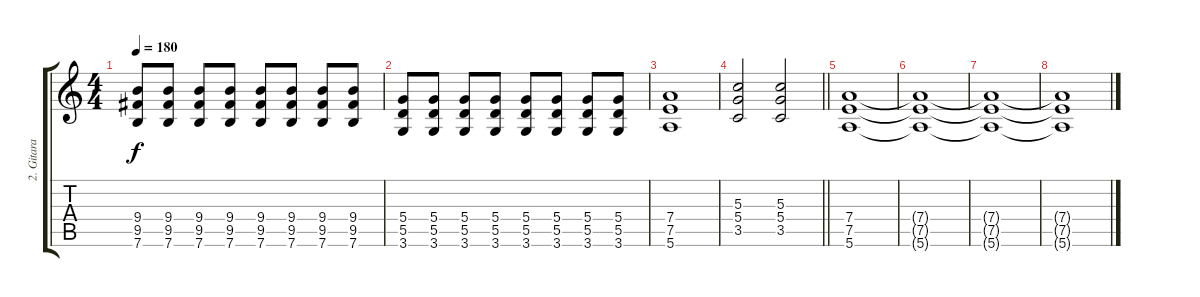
\track ("2. Gitara" "2. Gitara") {instrument distortionguitar}
\staff {score tabs}
\tuning (E4 B3 G3 D3 A2 E2) {hide}
\ts (4 4)
\tempo 180
\clef g2
\ks c
(9.4 9.5 7.6).8{dy f} (9.4 9.5 7.6).8 (9.4 9.5 7.6).8 (9.4 9.5 7.6).8 (9.4 9.5 7.6).8 (9.4 9.5 7.6).8 (9.4 9.5 7.6).8 (9.4 9.5 7.6).8 |
(5.4 5.5 3.6).8 (5.4 5.5 3.6).8 (5.4 5.5 3.6).8 (5.4 5.5 3.6).8 (5.4 5.5 3.6).8 (5.4 5.5 3.6).8 (5.4 5.5 3.6).8 (5.4 5.5 3.6).8 |
(7.4 7.5 5.6).1 |
\barLineRight lightlight
(5.3 5.4 3.5).2 (5.3 5.4 3.5).2 |
(7.4 7.5 5.6).1 |
(7.4{t} 7.5{t} 5.6{t}).1 |
(7.4{t} 7.5{t} 5.6{t}).1 |
(7.4{t} 7.5{t} 5.6{t}).1
